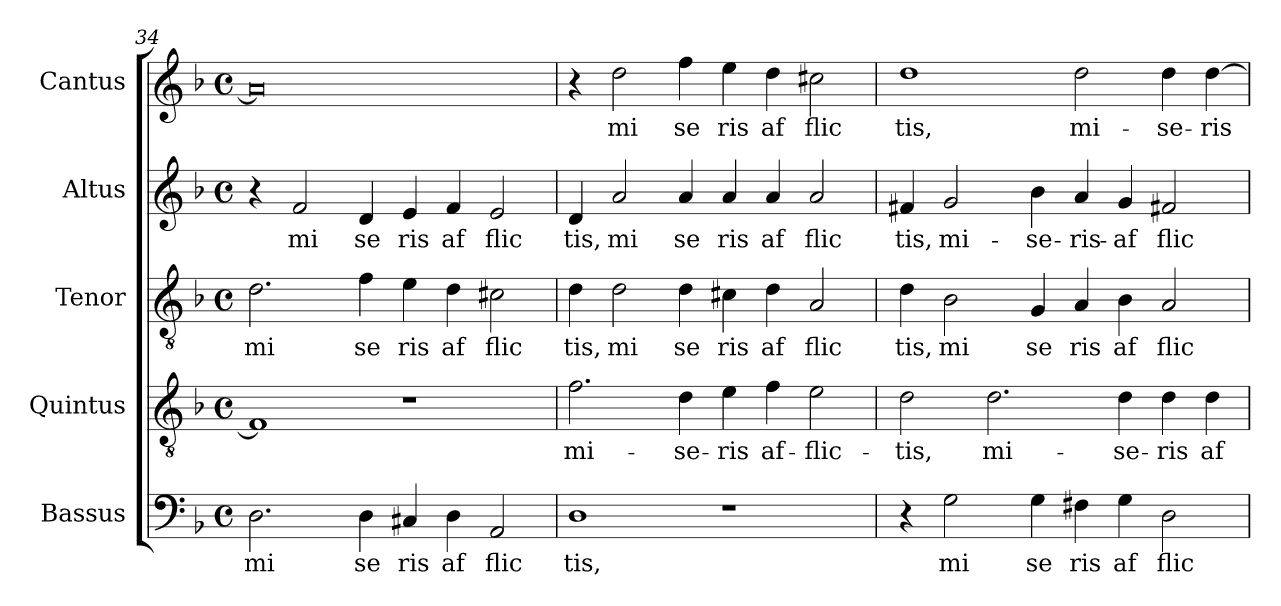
**kern	**text	**kern	**text	**kern	**text	**kern	**text	**kern	**text
*part5	*part5	*part4	*part4	*part3	*part3	*part2	*part2	*part1	*part1
*staff5	*staff5	*staff4	*staff4	*staff3	*staff3	*staff2	*staff2	*staff1	*staff1
*I"Bassus	*	*I"Quintus	*	*I"Tenor	*	*I"Altus	*	*I"Cantus	*
*clefF4	*	*clefGv2	*	*clefGv2	*	*clefG2	*	*clefG2	*
*k[b-]	*	*k[b-]	*	*k[b-]	*	*k[b-]	*	*k[b-]	*
*F:	*	*F:	*	*F:	*	*F:	*	*F:	*
*M4/4	*	*M4/4	*	*M4/4	*	*M4/4	*	*M4/4	*
*met(c)	*	*met(c)	*	*met(c)	*	*met(c)	*	*met(c)	*
=34	=34	=34	=34	=34	=34	=34	=34	=34	=34
!	!LO:LY:b:cj	!	!	!	!LO:LY:b:cj	!	!	!	!
2.D\	mi	1F]	.	2.d\	mi	4r	.	0a]	.
!	!	!	!	!	!	!	!LO:LY:b:cj	!	!
.	.	.	.	.	.	2f/	mi	.	.
!	!LO:LY:b:cj	!	!	!	!LO:LY:b:cj	!	!LO:LY:b:cj	!	!
4D\	se	.	.	4f\	se	4d/	se	.	.
!	!LO:LY:b:cj	!	!	!	!LO:LY:b:cj	!	!LO:LY:b:cj	!	!
4C#X/	ris	1r	.	4e\	ris	4e/	ris	.	.
!	!LO:LY:b:cj	!	!	!	!LO:LY:b:cj	!	!LO:LY:b:cj	!	!
4D\	af	.	.	4d\	af	4f/	af	.	.
!	!LO:LY:b:cj	!	!	!	!LO:LY:b:cj	!	!LO:LY:b:cj	!	!
2AA/	flic	.	.	2c#X\	flic	2e/	flic	.	.
=35	=35	=35	=35	=35	=35	=35	=35	=35	=35
!	!LO:LY:b:cj	!	!LO:LY:b:cj	!	!LO:LY:b:cj	!	!LO:LY:b:cj	!	!
1D	tis,	2.f\	mi-	4d\	tis,	4d/	tis,	4r	.
!	!	!	!	!	!LO:LY:b:cj	!	!LO:LY:b:cj	!	!LO:LY:b:cj
.	.	.	.	2d\	mi	2a/	mi	2dd\	mi
!	!	!	!LO:LY:b:cj	!	!LO:LY:b:cj	!	!LO:LY:b:cj	!	!LO:LY:b:cj
.	.	4d\	-se-	4d\	se	4a/	se	4ff\	se
!	!	!	!LO:LY:b:cj	!	!LO:LY:b:cj	!	!LO:LY:b:cj	!	!LO:LY:b:cj
1r	.	4e\	-ris	4c#X\	ris	4a/	ris	4ee\	ris
!	!	!	!LO:LY:b:cj	!	!LO:LY:b:cj	!	!LO:LY:b:cj	!	!LO:LY:b:cj
.	.	4f\	af-	4d\	af	4a/	af	4dd\	af
!	!	!	!LO:LY:b:cj	!	!LO:LY:b:cj	!	!LO:LY:b:cj	!	!LO:LY:b:cj
.	.	2e\	-flic-	2A/	flic	2a/	flic	2cc#X\	flic
!!LO:LB:g=z
=36	=36	=36	=36	=36	=36	=36	=36	=36	=36
!	!	!	!LO:LY:b:cj	!	!LO:LY:b:cj	!	!LO:LY:b:cj	!	!LO:LY:b:cj
4r	.	2d\	-tis,	4d\	tis,	4f#X/	tis,	1dd	tis,
!	!LO:LY:b:cj	!	!	!	!LO:LY:b:cj	!	!LO:LY:b:cj	!	!
2G\	mi	.	.	2B-\	mi	2g/	mi-	.	.
!	!	!	!LO:LY:b:cj	!	!	!	!	!	!
.	.	2.d\	mi-	.	.	.	.	.	.
!	!LO:LY:b:cj	!	!	!	!LO:LY:b:cj	!	!LO:LY:b:cj	!	!
4G\	se	.	.	4G/	se	4b-\	-se-	.	.
!	!LO:LY:b:cj	!	!	!	!LO:LY:b:cj	!	!LO:LY:b:cj	!	!LO:LY:b:cj
4F#X\	ris	.	.	4A/	ris	4a/	-ris-	2dd\	mi-
!	!LO:LY:b:cj	!	!LO:LY:b:cj	!	!LO:LY:b:cj	!	!LO:LY:b:cj	!	!
4G\	af	4d\	-se-	4B-\	af	4g/	-af	.	.
!	!LO:LY:b:cj	!	!LO:LY:b:cj	!	!LO:LY:b:cj	!	!LO:LY:b:cj	!	!LO:LY:b:cj
2D\	flic	4d\	-ris	2A/	flic	2f#X/	flic-	4dd\	-se-
!	!	!	!LO:LY:b:cj	!	!	!	!	!	!LO:LY:b
.	.	4d\	af-	.	.	.	.	[>4dd\	-ris-
=	=	=	=	=	=	=	=	=	=
*-	*-	*-	*-	*-	*-	*-	*-	*-	*-
